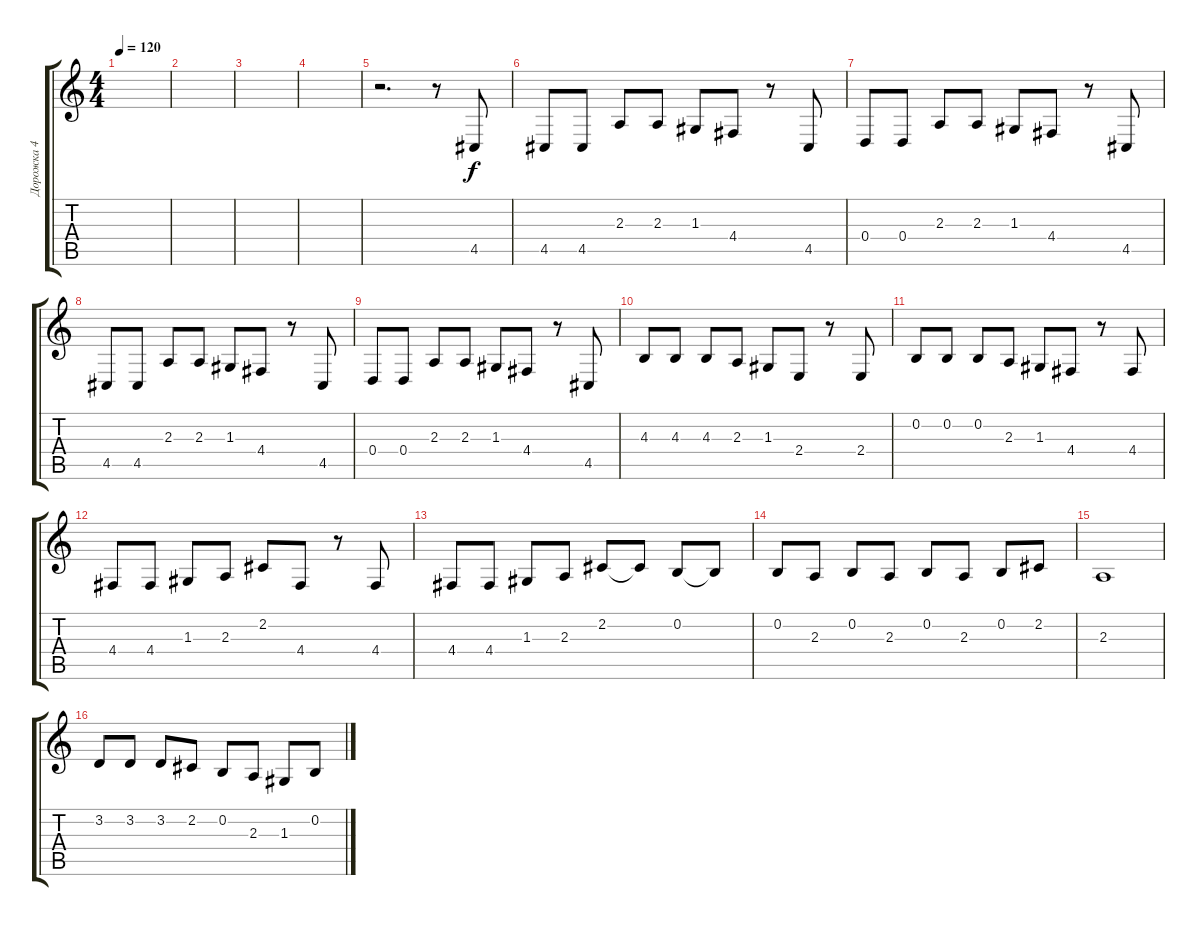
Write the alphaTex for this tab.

\track ("Дорожка 4" "Дорожка 4") {instrument pad7halo}
\staff {score tabs}
\tuning (E4 B3 G3 D3 A2 E2) {hide}
\ts (4 4)
\tempo 120
\clef g2
\ks c
|
|
|
|
r.2{d} r.8 4.5.8 |
4.5.8 4.5.8 2.3.8 2.3.8 1.3.8 4.4.8 r.8 4.5.8 |
0.4.8 0.4.8 2.3.8 2.3.8 1.3.8 4.4.8 r.8 4.5.8 |
4.5.8 4.5.8 2.3.8 2.3.8 1.3.8 4.4.8 r.8 4.5.8 |
0.4.8 0.4.8 2.3.8 2.3.8 1.3.8 4.4.8 r.8 4.5.8 |
4.3.8 4.3.8 4.3.8 2.3.8 1.3.8 2.4.8 r.8 2.4.8 |
0.2.8 0.2.8 0.2.8 2.3.8 1.3.8 4.4.8 r.8 4.4.8 |
4.4.8 4.4.8 1.3.8 2.3.8 2.2.8 4.4.8 r.8 4.4.8 |
4.4.8 4.4.8 1.3.8 2.3.8 2.2.8 2.2{t}.8 0.2.8 0.2{t}.8 |
0.2.8 2.3.8 0.2.8 2.3.8 0.2.8 2.3.8 0.2.8 2.2.8 |
2.3.1 |
3.2.8 3.2.8 3.2.8 2.2.8 0.2.8 2.3.8 1.3.8 0.2.8
